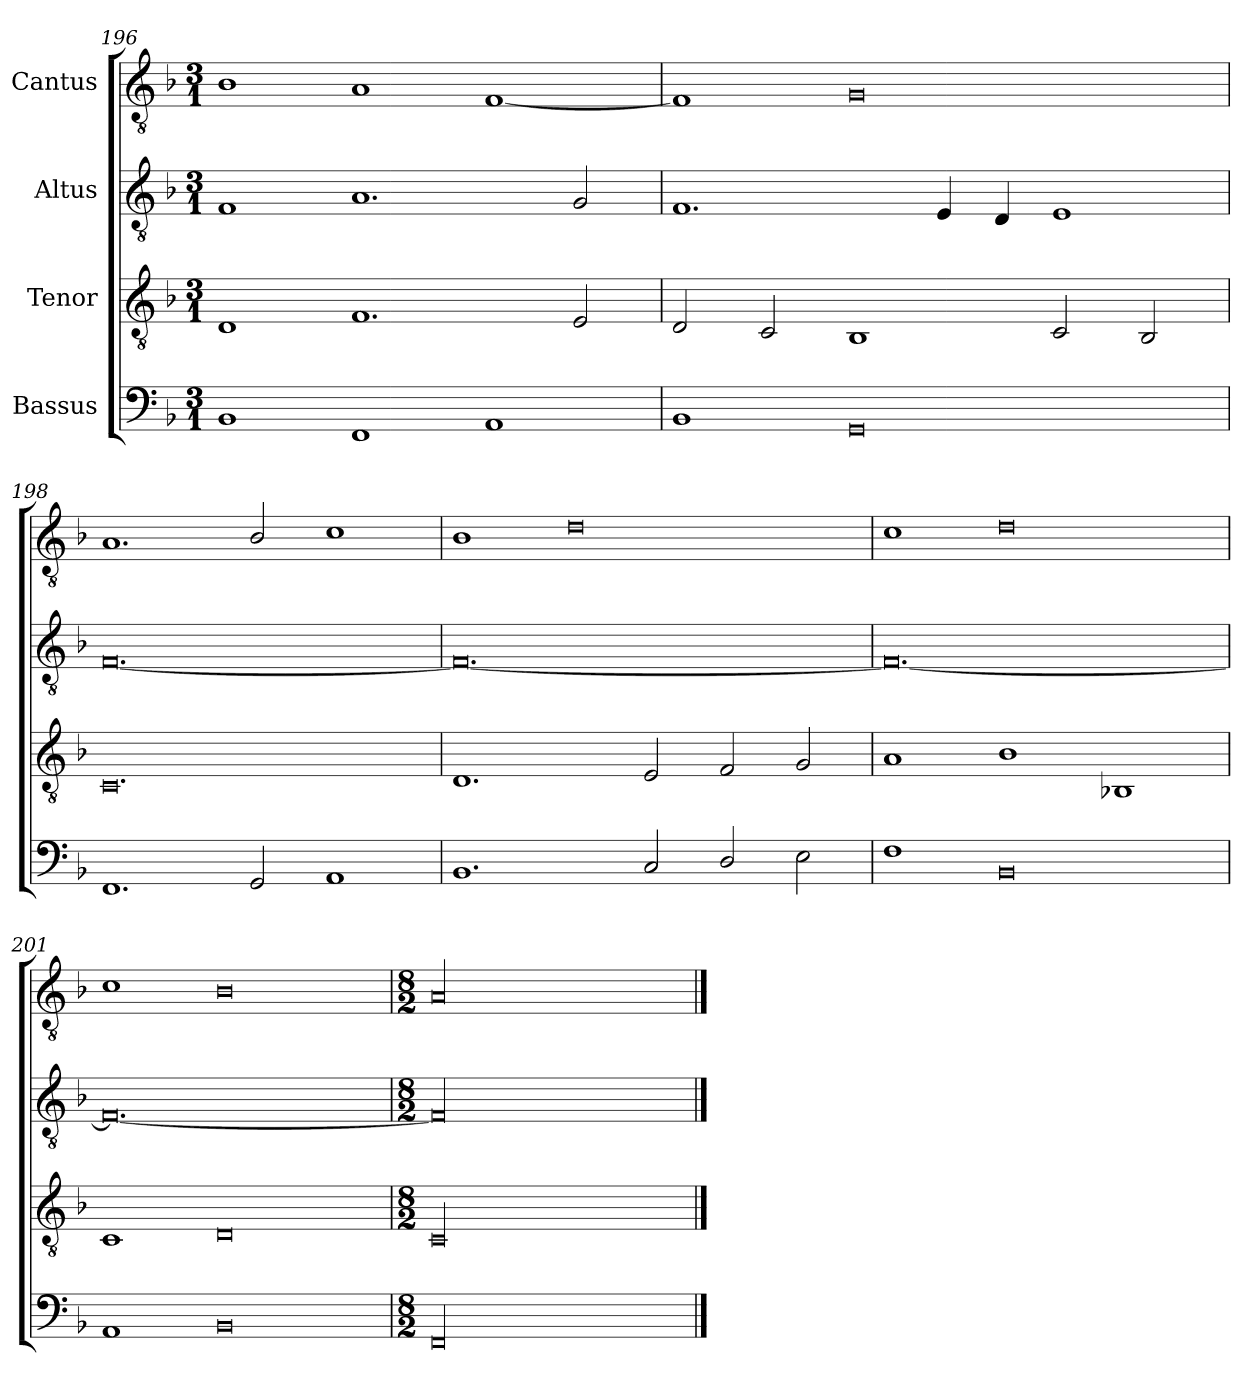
**kern	**kern	**kern	**kern
*part4	*part3	*part2	*part1
*staff4	*staff3	*staff2	*staff1
*I"Bassus	*I"Tenor	*I"Altus	*I"Cantus
*clefF4	*clefGv2	*clefGv2	*clefGv2
*k[b-]	*k[b-]	*k[b-]	*k[b-]
*M3/1	*M3/1	*M3/1	*M3/1
=196	=196	=196	=196
1BB-/	1D/	1F/	1B-/
1FF/	1.F/	1.A/	1A/
1AA/	.	.	[1F/
.	2E/	2G/	.
=197	=197	=197	=197
1BB-/	2D/	1.F/	1F/]
.	2C/	.	.
0GG/	1BB-/	.	0G/
.	.	4E/	.
.	.	4D/	.
.	2C/	1E/	.
.	2BB-/	.	.
=198	=198	=198	=198
1.FF/	0.C/	[0.F/	1.A/
2GG/	.	.	2B-/
1AA/	.	.	1c\
=199	=199	=199	=199
1.BB-/	1.D/	0.F/_	1B-/
.	.	.	0d\
2C/	2E/	.	.
2D/	2F/	.	.
2E\	2G/	.	.
=200	=200	=200	=200
1F\	1A/	0.F/_	1c\
0BB-/	1B-/	.	0d\
.	1BB-X/	.	.
=201	=201	=201	=201
1AA/	1C/	0.F/_	1c\
0BB-/	0D/	.	0B-/
=202	=202	=202	=202
*M8/2	*M8/2	*M8/2	*M8/2
00FF/	00C/	00F/]	00A/
==	==	==	==
*-	*-	*-	*-
